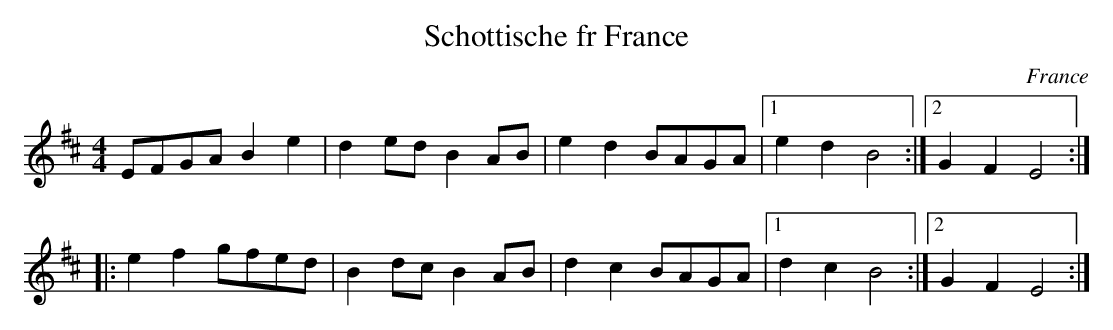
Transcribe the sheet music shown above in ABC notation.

X:1
T:Schottische fr France
O:France
M:4/4
K:EDor
EFGA B2e2|d2ed B2AB|e2d2 BAGA|1e2d2B4:|2G2F2E4:|
|:e2f2 gfed|B2dc B2AB|d2c2 BAGA|1d2c2B4:|2G2F2E4:|
